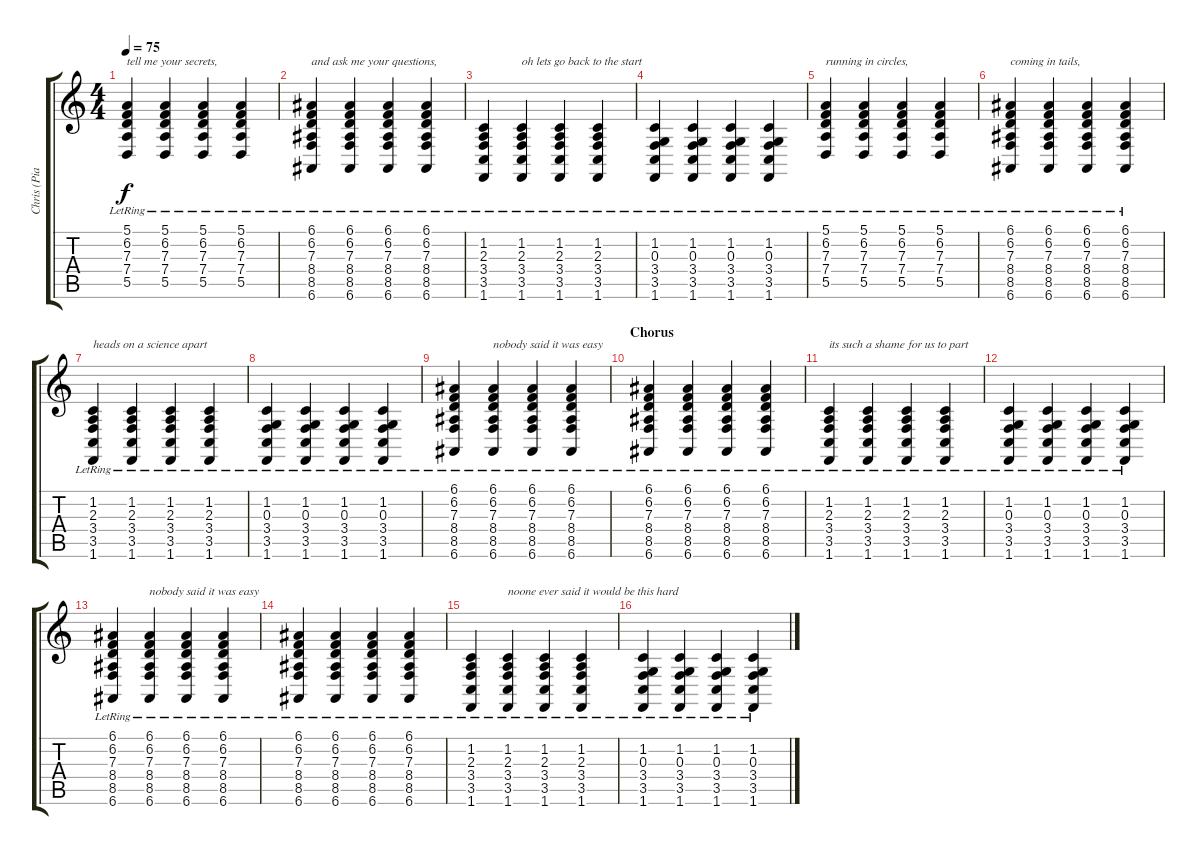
\track ("Chris (Piano 1)" "Chris (Pia") {instrument acousticgrandpiano}
\staff {score tabs}
\tuning (E4 B3 G3 D3 A2 E2) {hide}
\ts (4 4)
\tempo 75
\clef g2
\ks c
(5.1{lr} 6.2{lr} 7.3{lr} 7.4{lr} 5.5{lr}).4{txt "tell me your secrets," dy f} (5.1{lr} 6.2{lr} 7.3{lr} 7.4{lr} 5.5{lr}).4 (5.1{lr} 6.2{lr} 7.3{lr} 7.4{lr} 5.5{lr}).4 (5.1{lr} 6.2{lr} 7.3{lr} 7.4{lr} 5.5{lr}).4 |
(6.1{lr} 6.2{lr} 7.3{lr} 8.4{lr} 8.5{lr} 6.6{lr}).4{txt "and ask me your questions,"} (6.1{lr} 6.2{lr} 7.3{lr} 8.4{lr} 8.5{lr} 6.6{lr}).4 (6.1{lr} 6.2{lr} 7.3{lr} 8.4{lr} 8.5{lr} 6.6{lr}).4 (6.1{lr} 6.2{lr} 7.3{lr} 8.4{lr} 8.5{lr} 6.6{lr}).4 |
(1.2{lr} 2.3{lr} 3.4{lr} 3.5{lr} 1.6{lr}).4 (1.2{lr} 2.3{lr} 3.4{lr} 3.5{lr} 1.6{lr}).4{txt "oh lets go back to the start"} (1.2{lr} 2.3{lr} 3.4{lr} 3.5{lr} 1.6{lr}).4 (1.2{lr} 2.3{lr} 3.4{lr} 3.5{lr} 1.6{lr}).4 |
(1.2{lr} 0.3{lr} 3.4{lr} 3.5{lr} 1.6{lr}).4 (1.2{lr} 0.3{lr} 3.4{lr} 3.5{lr} 1.6{lr}).4 (1.2{lr} 0.3{lr} 3.4{lr} 3.5{lr} 1.6{lr}).4 (1.2{lr} 0.3{lr} 3.4{lr} 3.5{lr} 1.6{lr}).4 |
(5.1{lr} 6.2{lr} 7.3{lr} 7.4{lr} 5.5{lr}).4{txt "running in circles, "} (5.1{lr} 6.2{lr} 7.3{lr} 7.4{lr} 5.5{lr}).4 (5.1{lr} 6.2{lr} 7.3{lr} 7.4{lr} 5.5{lr}).4 (5.1{lr} 6.2{lr} 7.3{lr} 7.4{lr} 5.5{lr}).4 |
(6.1{lr} 6.2{lr} 7.3{lr} 8.4{lr} 8.5{lr} 6.6{lr}).4{txt "coming in tails, "} (6.1{lr} 6.2{lr} 7.3{lr} 8.4{lr} 8.5{lr} 6.6{lr}).4 (6.1{lr} 6.2{lr} 7.3{lr} 8.4{lr} 8.5{lr} 6.6{lr}).4 (6.1{lr} 6.2{lr} 7.3{lr} 8.4{lr} 8.5{lr} 6.6{lr}).4 |
(1.2{lr} 2.3{lr} 3.4{lr} 3.5{lr} 1.6{lr}).4{txt "heads on a science apart"} (1.2{lr} 2.3{lr} 3.4{lr} 3.5{lr} 1.6{lr}).4 (1.2{lr} 2.3{lr} 3.4{lr} 3.5{lr} 1.6{lr}).4 (1.2{lr} 2.3{lr} 3.4{lr} 3.5{lr} 1.6{lr}).4 |
(1.2{lr} 0.3{lr} 3.4{lr} 3.5{lr} 1.6{lr}).4 (1.2{lr} 0.3{lr} 3.4{lr} 3.5{lr} 1.6{lr}).4 (1.2{lr} 0.3{lr} 3.4{lr} 3.5{lr} 1.6{lr}).4 (1.2{lr} 0.3{lr} 3.4{lr} 3.5{lr} 1.6{lr}).4 |
(6.1{lr} 6.2{lr} 7.3{lr} 8.4{lr} 8.5{lr} 6.6{lr}).4 (6.1{lr} 6.2{lr} 7.3{lr} 8.4{lr} 8.5{lr} 6.6{lr}).4{txt "nobody said it was easy"} (6.1{lr} 6.2{lr} 7.3{lr} 8.4{lr} 8.5{lr} 6.6{lr}).4 (6.1{lr} 6.2{lr} 7.3{lr} 8.4{lr} 8.5{lr} 6.6{lr}).4 |
\section ("" "Chorus")
(6.1{lr} 6.2{lr} 7.3{lr} 8.4{lr} 8.5{lr} 6.6{lr}).4 (6.1{lr} 6.2{lr} 7.3{lr} 8.4{lr} 8.5{lr} 6.6{lr}).4 (6.1{lr} 6.2{lr} 7.3{lr} 8.4{lr} 8.5{lr} 6.6{lr}).4 (6.1{lr} 6.2{lr} 7.3{lr} 8.4{lr} 8.5{lr} 6.6{lr}).4 |
(1.2{lr} 2.3{lr} 3.4{lr} 3.5{lr} 1.6{lr}).4{txt "its such a shame for us to part"} (1.2{lr} 2.3{lr} 3.4{lr} 3.5{lr} 1.6{lr}).4 (1.2{lr} 2.3{lr} 3.4{lr} 3.5{lr} 1.6{lr}).4 (1.2{lr} 2.3{lr} 3.4{lr} 3.5{lr} 1.6{lr}).4 |
(1.2{lr} 0.3{lr} 3.4{lr} 3.5{lr} 1.6{lr}).4 (1.2{lr} 0.3{lr} 3.4{lr} 3.5{lr} 1.6{lr}).4 (1.2{lr} 0.3{lr} 3.4{lr} 3.5{lr} 1.6{lr}).4 (1.2{lr} 0.3{lr} 3.4{lr} 3.5{lr} 1.6{lr}).4 |
(6.1{lr} 6.2{lr} 7.3{lr} 8.4{lr} 8.5{lr} 6.6{lr}).4 (6.1{lr} 6.2{lr} 7.3{lr} 8.4{lr} 8.5{lr} 6.6{lr}).4{txt "nobody said it was easy"} (6.1{lr} 6.2{lr} 7.3{lr} 8.4{lr} 8.5{lr} 6.6{lr}).4 (6.1{lr} 6.2{lr} 7.3{lr} 8.4{lr} 8.5{lr} 6.6{lr}).4 |
(6.1{lr} 6.2{lr} 7.3{lr} 8.4{lr} 8.5{lr} 6.6{lr}).4 (6.1{lr} 6.2{lr} 7.3{lr} 8.4{lr} 8.5{lr} 6.6{lr}).4 (6.1{lr} 6.2{lr} 7.3{lr} 8.4{lr} 8.5{lr} 6.6{lr}).4 (6.1{lr} 6.2{lr} 7.3{lr} 8.4{lr} 8.5{lr} 6.6{lr}).4 |
(1.2{lr} 2.3{lr} 3.4{lr} 3.5{lr} 1.6{lr}).4 (1.2{lr} 2.3{lr} 3.4{lr} 3.5{lr} 1.6{lr}).4{txt "noone ever said it would be this hard"} (1.2{lr} 2.3{lr} 3.4{lr} 3.5{lr} 1.6{lr}).4 (1.2{lr} 2.3{lr} 3.4{lr} 3.5{lr} 1.6{lr}).4 |
(1.2{lr} 0.3{lr} 3.4{lr} 3.5{lr} 1.6{lr}).4 (1.2{lr} 0.3{lr} 3.4{lr} 3.5{lr} 1.6{lr}).4 (1.2{lr} 0.3{lr} 3.4{lr} 3.5{lr} 1.6{lr}).4 (1.2{lr} 0.3{lr} 3.4{lr} 3.5{lr} 1.6{lr}).4
